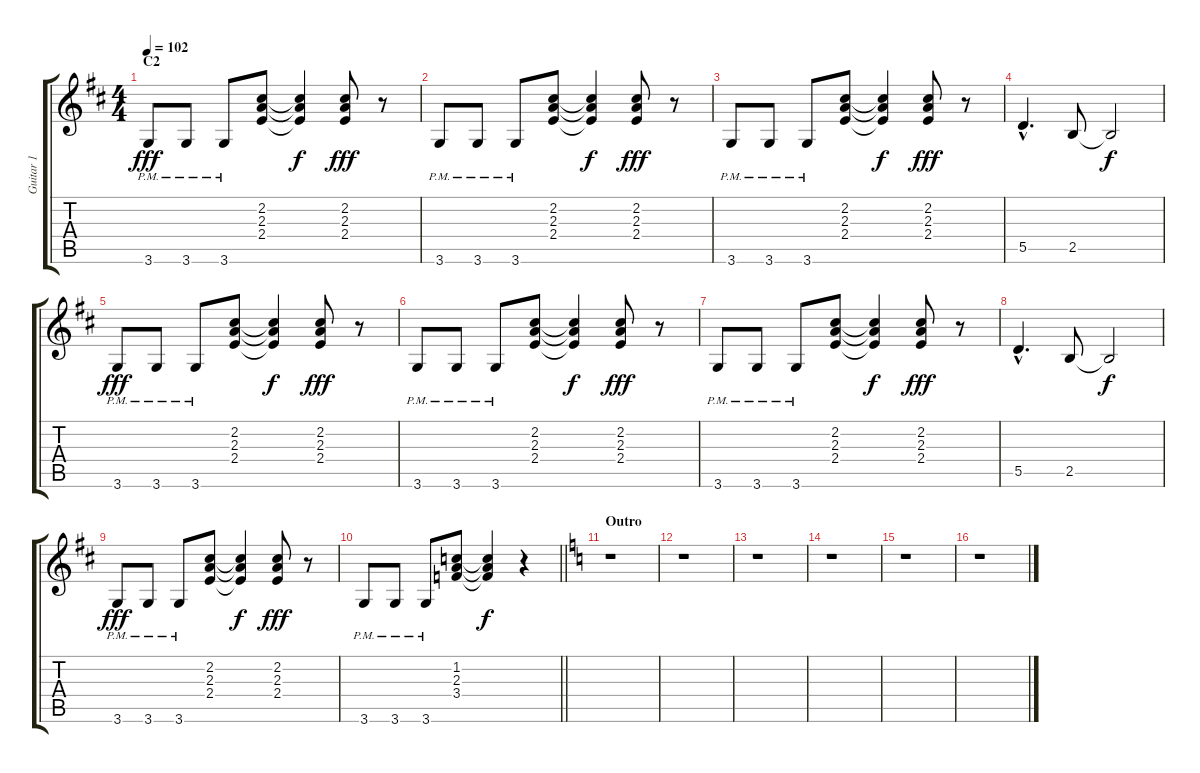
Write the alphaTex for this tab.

\track ("Guitar 1" "Guitar 1") {instrument overdrivenguitar}
\staff {score tabs}
\tuning (E4 B3 G3 D3 A2 E2) {hide}
\ts (4 4)
\section ("" "C2")
\tempo 102
\clef g2
\ks d
3.6{pm}.8{dy fff} 3.6{pm}.8 3.6{pm}.8 (2.2 2.3 2.4).8 (2.2{t} 2.3{t} 2.4{t}).4{dy f} (2.2 2.3 2.4).8{dy fff} r.8 |
3.6{pm}.8 3.6{pm}.8 3.6{pm}.8 (2.2 2.3 2.4).8 (2.2{t} 2.3{t} 2.4{t}).4{dy f} (2.2 2.3 2.4).8{dy fff} r.8 |
3.6{pm}.8 3.6{pm}.8 3.6{pm}.8 (2.2 2.3 2.4).8 (2.2{t} 2.3{t} 2.4{t}).4{dy f} (2.2 2.3 2.4).8{dy fff} r.8 |
5.5{hac}.4{d} 2.5.8 2.5{t}.2{dy f} |
3.6{pm}.8{dy fff} 3.6{pm}.8 3.6{pm}.8 (2.2 2.3 2.4).8 (2.2{t} 2.3{t} 2.4{t}).4{dy f} (2.2 2.3 2.4).8{dy fff} r.8 |
3.6{pm}.8 3.6{pm}.8 3.6{pm}.8 (2.2 2.3 2.4).8 (2.2{t} 2.3{t} 2.4{t}).4{dy f} (2.2 2.3 2.4).8{dy fff} r.8 |
3.6{pm}.8 3.6{pm}.8 3.6{pm}.8 (2.2 2.3 2.4).8 (2.2{t} 2.3{t} 2.4{t}).4{dy f} (2.2 2.3 2.4).8{dy fff} r.8 |
5.5{hac}.4{d} 2.5.8 2.5{t}.2{dy f} |
3.6{pm}.8{dy fff} 3.6{pm}.8 3.6{pm}.8 (2.2 2.3 2.4).8 (2.2{t} 2.3{t} 2.4{t}).4{dy f} (2.2 2.3 2.4).8{dy fff} r.8 |
\barLineRight lightlight
3.6{pm}.8 3.6{pm}.8 3.6{pm}.8 (1.2 2.3 3.4).8 (1.2{t} 2.3{t} 3.4{t}).4{dy f} r.4 |
\section ("" "Outro")
\ks c
r.1 |
r.1 |
r.1 |
r.1 |
r.1 |
r.1
